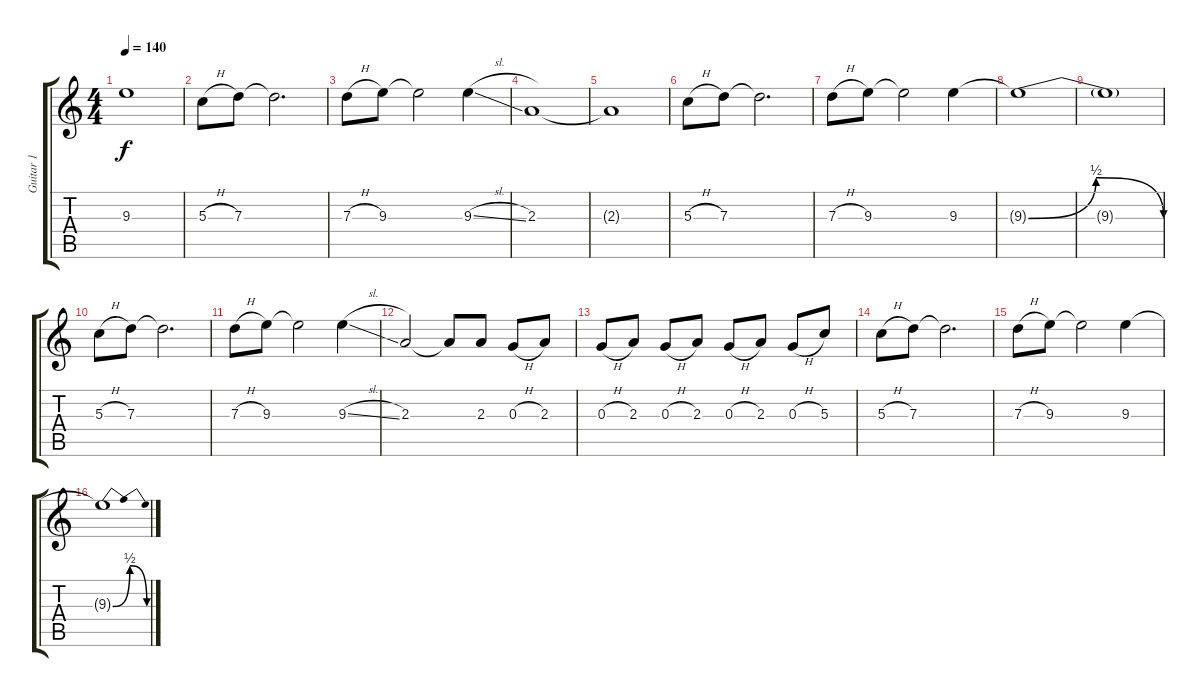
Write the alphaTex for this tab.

\track ("Guitar 1" "Guitar 1") {instrument distortionguitar}
\staff {score tabs}
\tuning (E4 B3 G3 D3 A2 D2) {hide}
\ts (4 4)
\tempo 140
\clef g2
\ks c
9.3{t}.1{dy f} |
5.3{h}.8{volume 10} 7.3.8 7.3{t}.2{d} |
7.3{h}.8 9.3.8 9.3{t}.2 9.3{sl}.4 |
2.3.1{volume 5} |
2.3{t}.1 |
5.3{h}.8{volume 10} 7.3.8 7.3{t}.2{d} |
7.3{h}.8 9.3.8 9.3{t}.2 9.3.4 |
9.3{be (bendrelease 0 0 5 2 38 2 60 0) t}.1{volume 3} |
9.3{t}.1 |
5.3{h}.8{volume 10} 7.3.8 7.3{t}.2{d} |
7.3{h}.8 9.3.8 9.3{t}.2 9.3{sl}.4 |
2.3.2{volume 8} 2.3{t}.8 2.3.8{volume 10} 0.3{h}.8 2.3.8 |
0.3{h}.8 2.3.8 0.3{h}.8 2.3.8 0.3{h}.8 2.3.8 0.3{h}.8 5.3.8 |
5.3{h}.8{volume 10} 7.3.8 7.3{t}.2{d} |
7.3{h}.8 9.3.8 9.3{t}.2 9.3.4 |
9.3{be (bendrelease 0 0 5 2 38 2 60 0) t}.1{volume 3}
